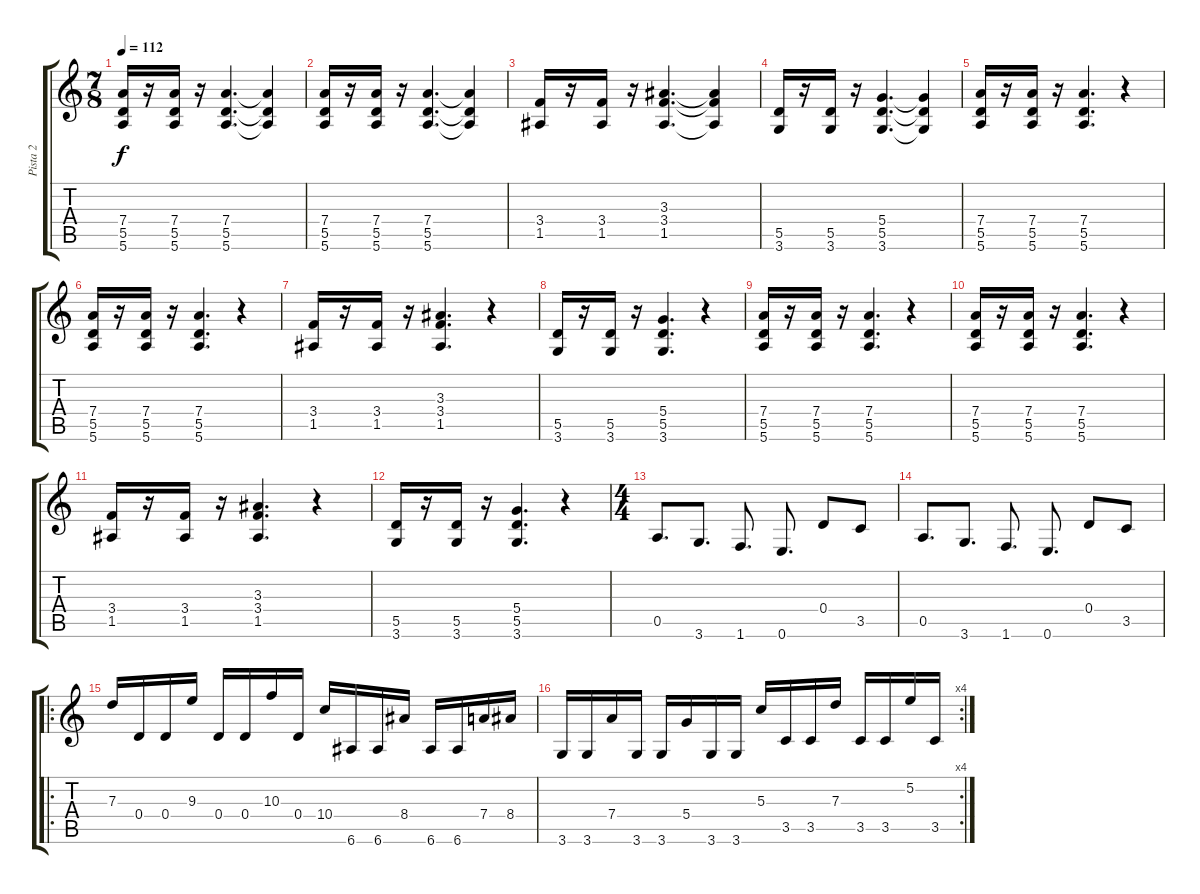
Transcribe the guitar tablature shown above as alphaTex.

\track ("Pista 2" "Pista 2") {instrument distortionguitar}
\staff {score tabs}
\tuning (E4 B3 G3 D3 A2 E2) {hide}
\ts (7 8)
\tempo 112
\clef g2
\ks c
(7.4 5.5 5.6).16{dy f} r.16 (7.4 5.5 5.6).16 r.16 (7.4 5.5 5.6).4{d} (7.4{t} 5.5{t} 5.6{t}).4 |
(7.4 5.5 5.6).16 r.16 (7.4 5.5 5.6).16 r.16 (7.4 5.5 5.6).4{d} (7.4{t} 5.5{t} 5.6{t}).4 |
(3.4 1.5).16 r.16 (3.4 1.5).16 r.16 (3.3 3.4 1.5).4{d} (3.3{t} 3.4{t} 1.5{t}).4 |
(5.5 3.6).16 r.16 (5.5 3.6).16 r.16 (5.4 5.5 3.6).4{d} (5.4{t} 5.5{t} 3.6{t}).4 |
(7.4 5.5 5.6).16 r.16 (7.4 5.5 5.6).16 r.16 (7.4 5.5 5.6).4{d} r.4 |
(7.4 5.5 5.6).16 r.16 (7.4 5.5 5.6).16 r.16 (7.4 5.5 5.6).4{d} r.4 |
(3.4 1.5).16 r.16 (3.4 1.5).16 r.16 (3.3 3.4 1.5).4{d} r.4 |
(5.5 3.6).16 r.16 (5.5 3.6).16 r.16 (5.4 5.5 3.6).4{d} r.4 |
(7.4 5.5 5.6).16 r.16 (7.4 5.5 5.6).16 r.16 (7.4 5.5 5.6).4{d} r.4 |
(7.4 5.5 5.6).16 r.16 (7.4 5.5 5.6).16 r.16 (7.4 5.5 5.6).4{d} r.4 |
(3.4 1.5).16 r.16 (3.4 1.5).16 r.16 (3.3 3.4 1.5).4{d} r.4 |
(5.5 3.6).16 r.16 (5.5 3.6).16 r.16 (5.4 5.5 3.6).4{d} r.4 |
\ts (4 4)
0.5.8{d} 3.6.8{d} 1.6.8{d} 0.6.8{d} 0.4.8 3.5.8 |
0.5.8{d} 3.6.8{d} 1.6.8{d} 0.6.8{d} 0.4.8 3.5.8 |
\ro
7.3.16 0.4.16 0.4.16 9.3.16 0.4.16 0.4.16 10.3.16 0.4.16 10.4.16 6.6.16 6.6.16 8.4.16 6.6.16 6.6.16 7.4.16 8.4.16 |
\rc 4
3.6.16 3.6.16 7.4.16 3.6.16 3.6.16 5.4.16 3.6.16 3.6.16 5.3.16 3.5.16 3.5.16 7.3.16 3.5.16 3.5.16 5.2.16 3.5.16
